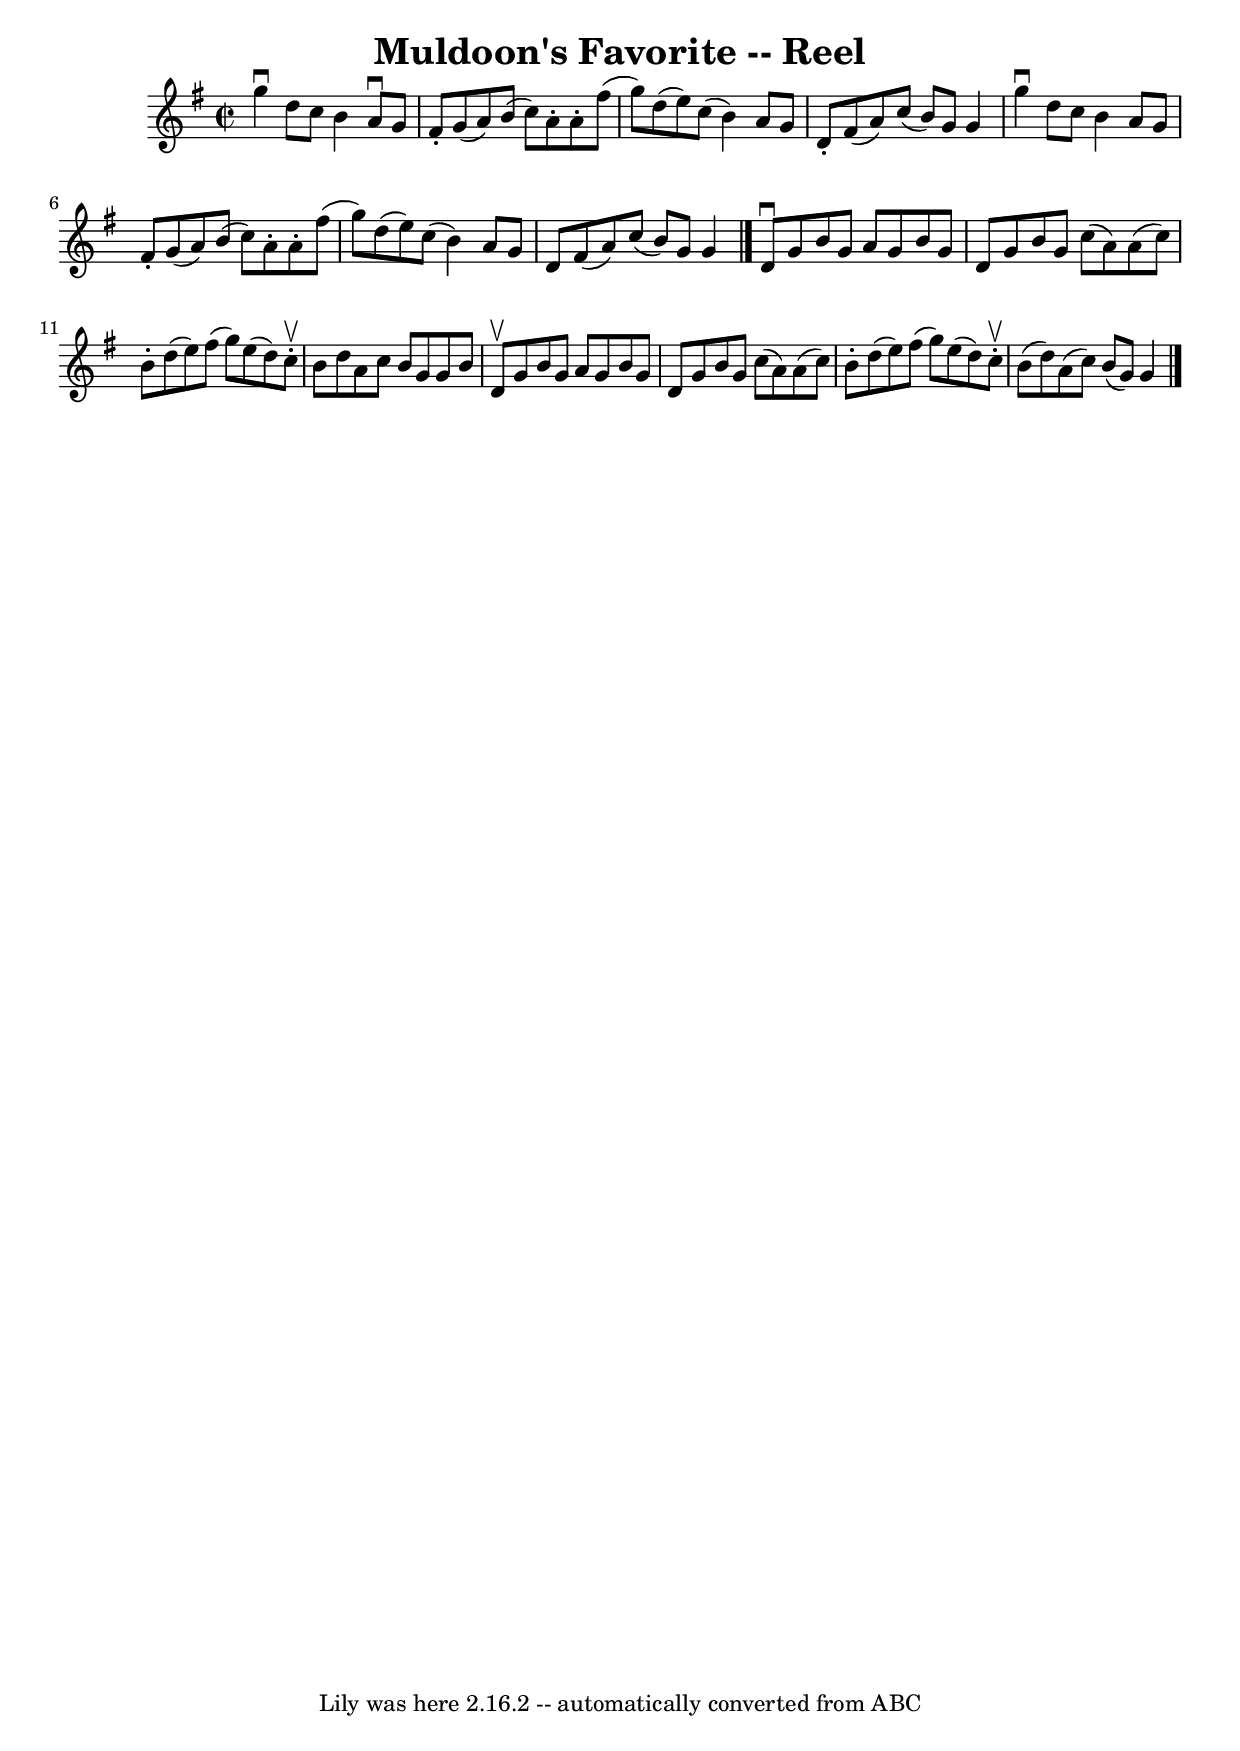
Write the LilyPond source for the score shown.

\version "2.16.2"
\include "Mammoth.ily"
\header {
  %% book = "Ryan's Mammoth Collection"
  crossRefNumber = "1"
  footnotes = "\\\\297"
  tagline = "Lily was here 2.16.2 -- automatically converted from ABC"
  title = "Muldoon's Favorite -- Reel"

}
voicedefault =  {


  \override Staff.TimeSignature #'style = #'C
  \time 2/2 
  \key g \major
  g''4^\downbow d''8 c''8 b'4 a'8^\downbow g'8    |
  fis'8-. g'8 (a'8) b'8 (c''8)   
  a'8-. a'8-. fis''8 (|
  g''8) d''8 (e''8) c''8 (
  b'4) a'8 g'8    |
  d'8-. fis'8 (a'8) c''8 (
  b'8) g'8 g'4    |
  g''4^\downbow d''8 c''8 b'4    
  a'8 g'8    |
  fis'8-. g'8 (a'8) b'8 (c''8) a'8-. 
  a'8-. fis''8 (|
  g''8) d''8 (e''8) c''8 (b'4-) a'8 g'8    |
  d'8 fis'8 (a'8) c''8 (b'8)   
  g'8 g'4    \bar "|."     \bar "|." d'8^\downbow g'8 b'8 g'8    
  a'8 g'8 b'8 g'8    |
  d'8 g'8 b'8 g'8 c''8 (a'8 
  ) a'8 (c''8)   |
  b'8-. d''8 (e''8) fis''8 (
  g''8) e''8 (d''8) c''8^\upbow-.   |
  b'8 d''8 a'8   
  c''8 b'8 g'8 g'8 b'8    |
  d'8^\upbow g'8 b'8    
  g'8 a'8 g'8 b'8 g'8    |
  d'8 g'8 b'8 g'8 c''8 
  (a'8) a'8 (c''8)   |
  b'8-. d''8 (e''8) fis''8 
  (g''8) e''8 (d''8) c''8^\upbow-.   |
  b'8 (d''8-) a'8 (c''8) b'8 (g'8) g'4    \bar "|."   

}

\score{
  <<

    \context Staff="default"
    {
      \voicedefault 
      
    }

  >>
  \layout {
    
  }
  \midi {
  }

}
